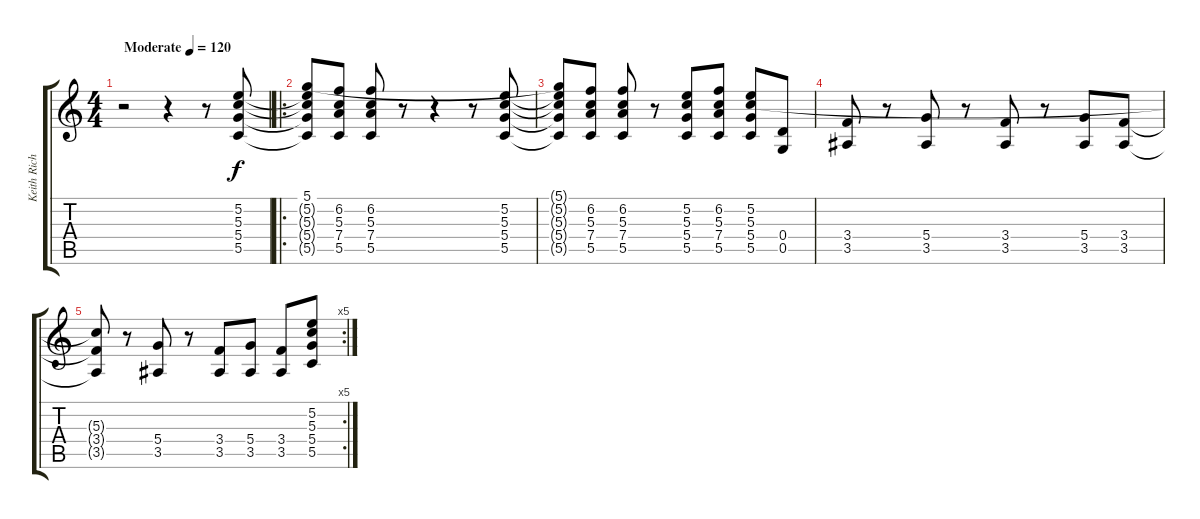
\track ("Keith Richard" "Keith Rich") {instrument distortionguitar}
\staff {score tabs}
\tuning (D4 B3 G3 D3 G2 D2) {hide}
\ts (4 4)
\tempo (120 "Moderate")
\clef g2
\ks c
r.2{dy f instrument distortionguitar} r.4 r.8 (5.2 5.3 5.4 5.5).8 |
\ro
(5.1 5.2{t} 5.3{t} 5.4{t} 5.5{t}).8 (6.2 5.3 7.4 5.5).8 (6.2 5.3 7.4 5.5).8 r.8 r.4 r.8 (5.2 5.3 5.4 5.5).8 |
(5.1{t} 5.2{t} 5.3{t} 5.4{t} 5.5{t}).8 (6.2 5.3 7.4 5.5).8 (6.2 5.3 7.4 5.5).8 r.8 (5.2 5.3 5.4 5.5).8 (6.2 5.3 7.4 5.5).8 (5.2 5.3 5.4 5.5).8 (0.4 0.5).8 |
(3.4 3.5).8 r.8 (5.4 3.5).8 r.8 (3.4 3.5).8 r.8 (5.4 3.5).8 (3.4 3.5).8 |
\rc 5
(5.3{t} 3.4{t} 3.5{t}).8 r.8 (5.4 3.5).8 r.8 (3.4 3.5).8 (5.4 3.5).8 (3.4 3.5).8 (5.2 5.3 5.4 5.5).8
